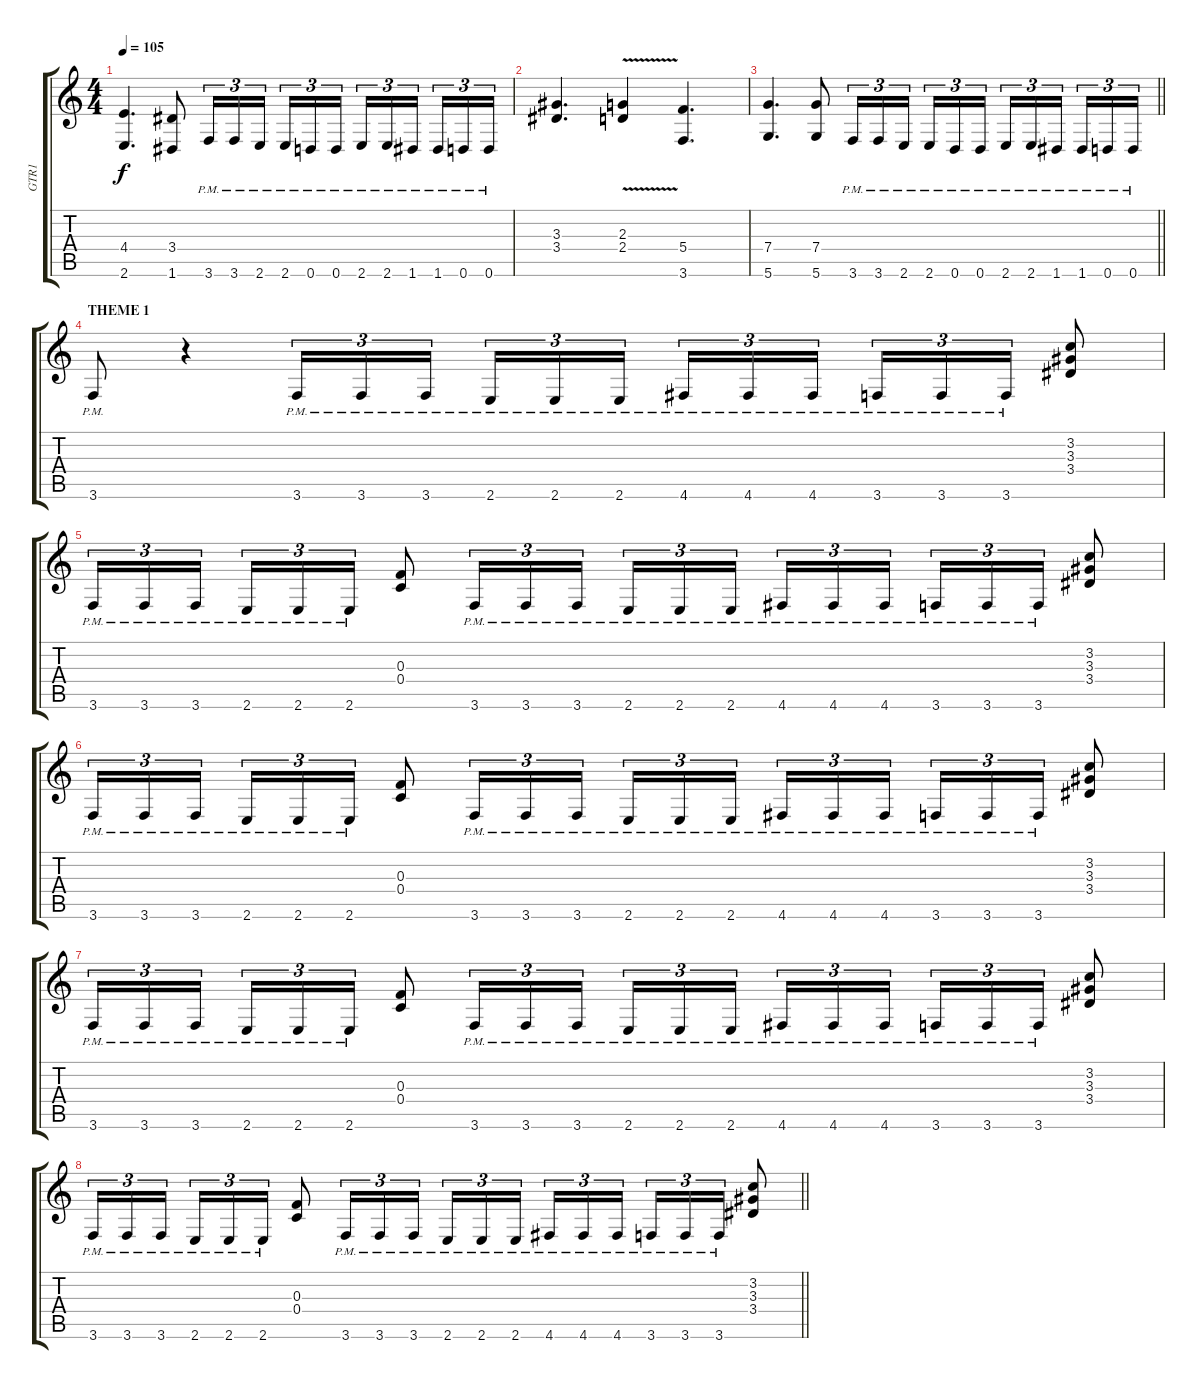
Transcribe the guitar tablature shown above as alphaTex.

\track ("GTR1" "GTR1") {instrument distortionguitar}
\staff {score tabs}
\tuning (D4 A3 F3 C3 G2 D2) {hide}
\ts (4 4)
\tempo 105
\clef g2
\ks c
(4.4 2.6).4{d dy f} (3.4 1.6).8 3.6{pm}.16{tu (3 2)} 3.6{pm}.16{tu (3 2)} 2.6{pm}.16{tu (3 2) beam splitsecondary} 2.6{pm}.16{tu (3 2)} 0.6{pm}.16{tu (3 2)} 0.6{pm}.16{tu (3 2)} 2.6{pm}.16{tu (3 2)} 2.6{pm}.16{tu (3 2)} 1.6{pm}.16{tu (3 2) beam splitsecondary} 1.6{pm}.16{tu (3 2)} 0.6{pm}.16{tu (3 2)} 0.6{pm}.16{tu (3 2)} |
(3.3 3.4).4{d} (2.3{v} 2.4{v}).4 (5.4 3.6).4{d} |
\barLineRight lightlight
(7.4 5.6).4{d} (7.4 5.6).8 3.6{pm}.16{tu (3 2)} 3.6{pm}.16{tu (3 2)} 2.6{pm}.16{tu (3 2) beam splitsecondary} 2.6{pm}.16{tu (3 2)} 0.6{pm}.16{tu (3 2)} 0.6{pm}.16{tu (3 2)} 2.6{pm}.16{tu (3 2)} 2.6{pm}.16{tu (3 2)} 1.6{pm}.16{tu (3 2) beam splitsecondary} 1.6{pm}.16{tu (3 2)} 0.6{pm}.16{tu (3 2)} 0.6{pm}.16{tu (3 2)} |
\section ("" "THEME 1")
3.6{pm}.8 r.4 3.6{pm}.16{tu (3 2)} 3.6{pm}.16{tu (3 2)} 3.6{pm}.16{tu (3 2)} 2.6{pm}.16{tu (3 2)} 2.6{pm}.16{tu (3 2)} 2.6{pm}.16{tu (3 2) beam splitsecondary} 4.6{pm}.16{tu (3 2)} 4.6{pm}.16{tu (3 2)} 4.6{pm}.16{tu (3 2)} 3.6{pm}.16{tu (3 2)} 3.6{pm}.16{tu (3 2)} 3.6{pm}.16{tu (3 2)} (3.2 3.3 3.4).8 |
3.6{pm}.16{tu (3 2)} 3.6{pm}.16{tu (3 2)} 3.6{pm}.16{tu (3 2) beam splitsecondary} 2.6{pm}.16{tu (3 2)} 2.6{pm}.16{tu (3 2)} 2.6{pm}.16{tu (3 2)} (0.3 0.4).8 3.6{pm}.16{tu (3 2)} 3.6{pm}.16{tu (3 2)} 3.6{pm}.16{tu (3 2)} 2.6{pm}.16{tu (3 2)} 2.6{pm}.16{tu (3 2)} 2.6{pm}.16{tu (3 2) beam splitsecondary} 4.6{pm}.16{tu (3 2)} 4.6{pm}.16{tu (3 2)} 4.6{pm}.16{tu (3 2)} 3.6{pm}.16{tu (3 2)} 3.6{pm}.16{tu (3 2)} 3.6{pm}.16{tu (3 2)} (3.2 3.3 3.4).8 |
3.6{pm}.16{tu (3 2)} 3.6{pm}.16{tu (3 2)} 3.6{pm}.16{tu (3 2) beam splitsecondary} 2.6{pm}.16{tu (3 2)} 2.6{pm}.16{tu (3 2)} 2.6{pm}.16{tu (3 2)} (0.3 0.4).8 3.6{pm}.16{tu (3 2)} 3.6{pm}.16{tu (3 2)} 3.6{pm}.16{tu (3 2)} 2.6{pm}.16{tu (3 2)} 2.6{pm}.16{tu (3 2)} 2.6{pm}.16{tu (3 2) beam splitsecondary} 4.6{pm}.16{tu (3 2)} 4.6{pm}.16{tu (3 2)} 4.6{pm}.16{tu (3 2)} 3.6{pm}.16{tu (3 2)} 3.6{pm}.16{tu (3 2)} 3.6{pm}.16{tu (3 2)} (3.2 3.3 3.4).8 |
3.6{pm}.16{tu (3 2)} 3.6{pm}.16{tu (3 2)} 3.6{pm}.16{tu (3 2) beam splitsecondary} 2.6{pm}.16{tu (3 2)} 2.6{pm}.16{tu (3 2)} 2.6{pm}.16{tu (3 2)} (0.3 0.4).8 3.6{pm}.16{tu (3 2)} 3.6{pm}.16{tu (3 2)} 3.6{pm}.16{tu (3 2)} 2.6{pm}.16{tu (3 2)} 2.6{pm}.16{tu (3 2)} 2.6{pm}.16{tu (3 2) beam splitsecondary} 4.6{pm}.16{tu (3 2)} 4.6{pm}.16{tu (3 2)} 4.6{pm}.16{tu (3 2)} 3.6{pm}.16{tu (3 2)} 3.6{pm}.16{tu (3 2)} 3.6{pm}.16{tu (3 2)} (3.2 3.3 3.4).8 |
\barLineRight lightlight
3.6{pm}.16{tu (3 2)} 3.6{pm}.16{tu (3 2)} 3.6{pm}.16{tu (3 2) beam splitsecondary} 2.6{pm}.16{tu (3 2)} 2.6{pm}.16{tu (3 2)} 2.6{pm}.16{tu (3 2)} (0.3 0.4).8 3.6{pm}.16{tu (3 2)} 3.6{pm}.16{tu (3 2)} 3.6{pm}.16{tu (3 2)} 2.6{pm}.16{tu (3 2)} 2.6{pm}.16{tu (3 2)} 2.6{pm}.16{tu (3 2) beam splitsecondary} 4.6{pm}.16{tu (3 2)} 4.6{pm}.16{tu (3 2)} 4.6{pm}.16{tu (3 2)} 3.6{pm}.16{tu (3 2)} 3.6{pm}.16{tu (3 2)} 3.6{pm}.16{tu (3 2)} (3.2 3.3 3.4).8
